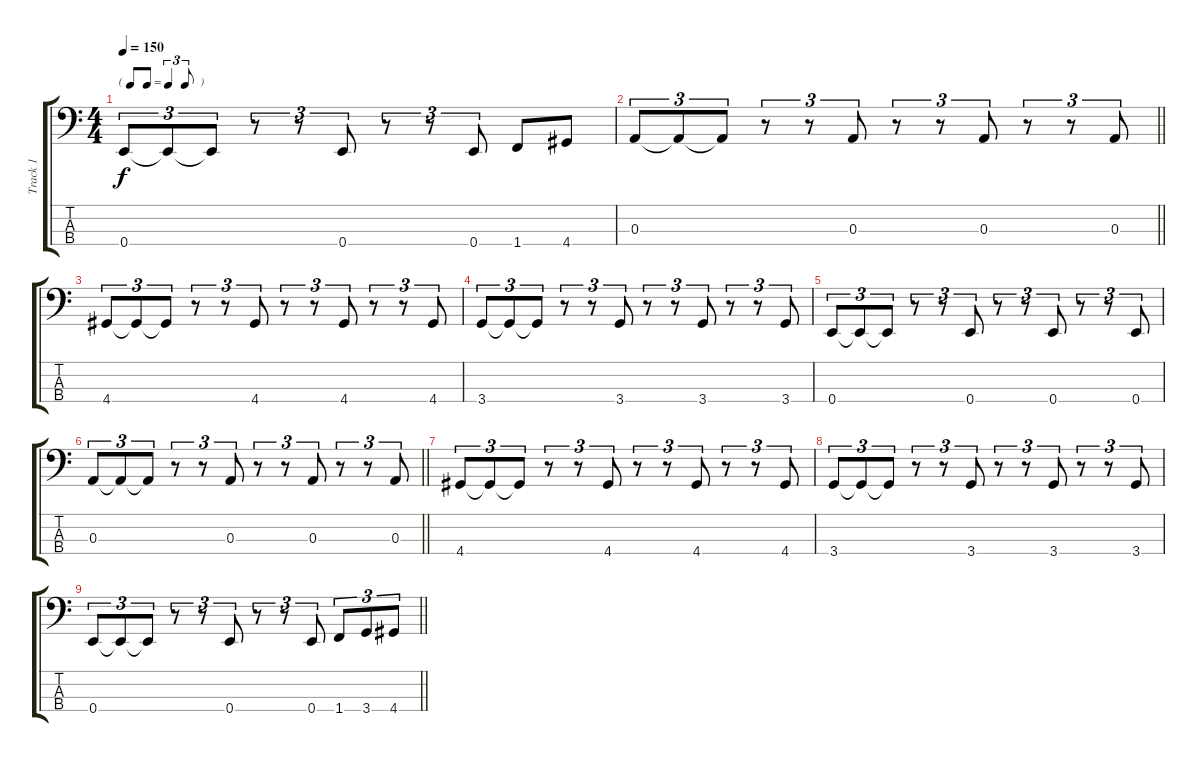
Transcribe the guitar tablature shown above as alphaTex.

\track ("Track 1" "Track 1") {instrument electricbassfinger}
\staff {score tabs}
\tuning (G2 D2 A1 E1) {hide}
\ts (4 4)
\tf triplet8th
\tempo 150
\clef f4
\ks c
0.4.8{tu (3 2) dy f} 0.4{t}.8{tu (3 2)} 0.4{t}.8{tu (3 2)} r.8{tu (3 2)} r.8{tu (3 2)} 0.4.8{tu (3 2)} r.8{tu (3 2)} r.8{tu (3 2)} 0.4.8{tu (3 2)} 1.4.8 4.4.8 |
\barLineRight lightlight
0.3.8{tu (3 2)} 0.3{t}.8{tu (3 2)} 0.3{t}.8{tu (3 2)} r.8{tu (3 2)} r.8{tu (3 2)} 0.3.8{tu (3 2)} r.8{tu (3 2)} r.8{tu (3 2)} 0.3.8{tu (3 2)} r.8{tu (3 2)} r.8{tu (3 2)} 0.3.8{tu (3 2)} |
4.4.8{tu (3 2)} 4.4{t}.8{tu (3 2)} 4.4{t}.8{tu (3 2)} r.8{tu (3 2)} r.8{tu (3 2)} 4.4.8{tu (3 2)} r.8{tu (3 2)} r.8{tu (3 2)} 4.4.8{tu (3 2)} r.8{tu (3 2)} r.8{tu (3 2)} 4.4.8{tu (3 2)} |
3.4.8{tu (3 2)} 3.4{t}.8{tu (3 2)} 3.4{t}.8{tu (3 2)} r.8{tu (3 2)} r.8{tu (3 2)} 3.4.8{tu (3 2)} r.8{tu (3 2)} r.8{tu (3 2)} 3.4.8{tu (3 2)} r.8{tu (3 2)} r.8{tu (3 2)} 3.4.8{tu (3 2)} |
0.4.8{tu (3 2)} 0.4{t}.8{tu (3 2)} 0.4{t}.8{tu (3 2)} r.8{tu (3 2)} r.8{tu (3 2)} 0.4.8{tu (3 2)} r.8{tu (3 2)} r.8{tu (3 2)} 0.4.8{tu (3 2)} r.8{tu (3 2)} r.8{tu (3 2)} 0.4.8{tu (3 2)} |
\barLineRight lightlight
0.3.8{tu (3 2)} 0.3{t}.8{tu (3 2)} 0.3{t}.8{tu (3 2)} r.8{tu (3 2)} r.8{tu (3 2)} 0.3.8{tu (3 2)} r.8{tu (3 2)} r.8{tu (3 2)} 0.3.8{tu (3 2)} r.8{tu (3 2)} r.8{tu (3 2)} 0.3.8{tu (3 2)} |
4.4.8{tu (3 2)} 4.4{t}.8{tu (3 2)} 4.4{t}.8{tu (3 2)} r.8{tu (3 2)} r.8{tu (3 2)} 4.4.8{tu (3 2)} r.8{tu (3 2)} r.8{tu (3 2)} 4.4.8{tu (3 2)} r.8{tu (3 2)} r.8{tu (3 2)} 4.4.8{tu (3 2)} |
3.4.8{tu (3 2)} 3.4{t}.8{tu (3 2)} 3.4{t}.8{tu (3 2)} r.8{tu (3 2)} r.8{tu (3 2)} 3.4.8{tu (3 2)} r.8{tu (3 2)} r.8{tu (3 2)} 3.4.8{tu (3 2)} r.8{tu (3 2)} r.8{tu (3 2)} 3.4.8{tu (3 2)} |
\barLineRight lightlight
0.4.8{tu (3 2)} 0.4{t}.8{tu (3 2)} 0.4{t}.8{tu (3 2)} r.8{tu (3 2)} r.8{tu (3 2)} 0.4.8{tu (3 2)} r.8{tu (3 2)} r.8{tu (3 2)} 0.4.8{tu (3 2)} 1.4.8{tu (3 2)} 3.4.8{tu (3 2)} 4.4.8{tu (3 2)}
